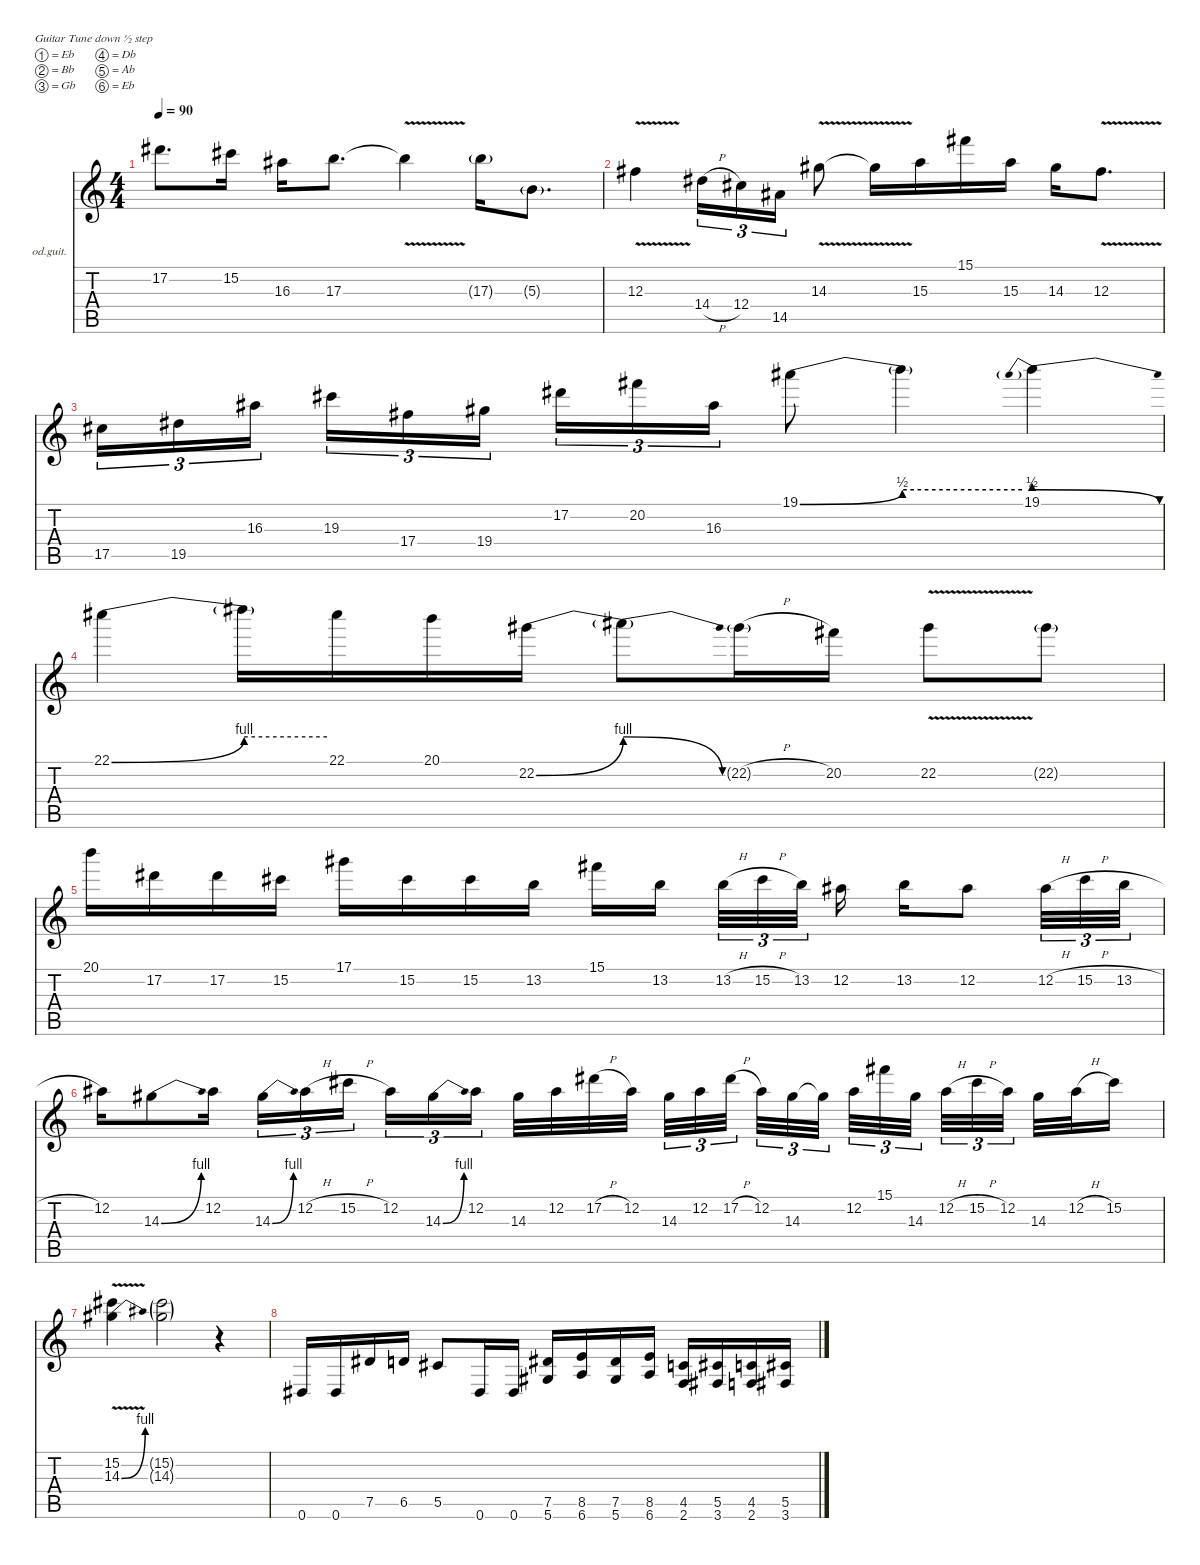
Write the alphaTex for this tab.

\defaultSystemsLayout 4
\hideDynamics
\bracketExtendMode nobrackets
\firstSystemTrackNameOrientation horizontal
\otherSystemsTrackNameOrientation horizontal
\track ("Guitar 2 (Marty Friedman)" "od.guit.") {instrument overdrivenguitar}
\staff {score tabs}
\tuning (Eb4 Bb3 Gb3 Db3 Ab2 Eb2)
\ts (4 4)
\tempo 90
\clef g2
\ks c
17.2{be (hold 0 0 60 0) t acc #}.8{d dy f beam Down} 15.2{acc #}.16{dy ff beam Down} 16.3{acc #}.16{beam Down} 17.3.8{d beam Down} 17.3{v t}.4{dy f beam Down} 17.3{g}.16{beam Down} 5.3{g}.8{d beam Down} |
12.3{v acc #}.4{dy ff beam Down} 14.4{h acc #}.16{tu (3 2) beam Down} 12.4{acc #}.16{tu (3 2) beam Down} 14.5{acc #}.16{tu (3 2) beam Down} 14.3{v acc #}.8{beam Down} 14.3{v t acc #}.16{dy f beam Down} 15.3.16{dy ff beam Down} 15.1{acc #}.16{beam Down} 15.3.16{beam Down} 14.3{acc #}.16{beam Down} 12.3{v acc #}.8{d beam Down} |
17.5{acc #}.16{tu (3 2) beam Down} 19.5{acc #}.16{tu (3 2) beam Down} 16.3{acc #}.16{tu (3 2) beam Down} 19.3{acc #}.16{tu (3 2) beam Down} 17.4{acc #}.16{tu (3 2) beam Down} 19.4{acc #}.16{tu (3 2) beam Down} 17.2{acc #}.16{tu (3 2) beam Down} 20.2{acc #}.16{tu (3 2) beam Down} 16.3{acc #}.16{tu (3 2) beam Down} 19.1{be (bend 0 0 60 2) acc #}.8{beam Down} 19.1{be (hold 0 2 60 2) t}.4{dy f beam Down} 19.1{be (prebendrelease 0 2 39.999998399999996 0)}.4{dy ff beam Down} |
22.1{be (bend 0 0 60 4) acc #}.4{beam Down} 22.1{be (hold 0 4 60 4) t}.16{dy f beam Down} 22.1{acc #}.16{dy ff beam Down} 20.1.16{beam Down} 22.2{be (bend 0 0 60 4) acc #}.16{beam Down} 22.2{be (release 0 4 60 0) t}.8{dy f beam Down} 22.2{h g acc #}.16{beam Down} 20.2{acc #}.16{dy ff beam Down} 22.2{v acc #}.8{beam Down} 22.2{g acc #}.8{dy f beam Down} |
20.1.16{dy ff beam Down} 17.2{acc #}.16{beam Down} 17.2{acc #}.16{beam Down} 15.2{acc #}.16{beam Down} 17.1{acc #}.16{beam Down} 15.2{acc #}.16{beam Down} 15.2{acc #}.16{beam Down} 13.2.16{beam Down} 15.1{acc #}.16{beam Down} 13.2.16{beam Down} 13.2{h}.32{tu (3 2) beam Down} 15.2{h acc #}.32{tu (3 2) beam Down} 13.2.32{tu (3 2) beam Down} 12.2{acc #}.16{beam Down} 13.2.16{beam Down} 12.2{acc #}.8{beam Down} 12.2{h acc #}.32{tu (3 2) beam Down} 15.2{h acc #}.32{tu (3 2) beam Down} 13.2{h}.32{tu (3 2) beam Down} |
12.2{acc #}.16{beam Down} 14.3{be (bend 0 0 30 4) acc #}.8{beam Down} 12.2{acc #}.16{beam Down} 14.3{be (bend 0 0 15 4) acc #}.16{tu (3 2) beam Down} 12.2{h acc #}.16{tu (3 2) beam Down} 15.2{h acc #}.16{tu (3 2) beam Down} 12.2{acc #}.16{tu (3 2) beam Down} 14.3{be (bend 0 0 15 4) acc #}.16{tu (3 2) beam Down} 12.2{acc #}.16{tu (3 2) beam Down} 14.3{acc #}.32{beam Down} 12.2{acc #}.32{beam Down} 17.2{h acc #}.32{beam Down} 12.2{acc #}.32{beam Down} 14.3{acc #}.32{tu (3 2) beam Down} 12.2{acc #}.32{tu (3 2) beam Down} 17.2{h acc #}.32{tu (3 2) beam Down} 12.2{acc #}.32{tu (3 2) beam Down} 14.3{acc #}.32{tu (3 2) beam Down} 14.3{t acc #}.32{tu (3 2) dy f beam Down} 12.2{acc #}.32{tu (3 2) dy ff beam Down} 15.1{acc #}.32{tu (3 2) beam Down} 14.3{acc #}.32{tu (3 2) beam Down} 12.2{h acc #}.32{tu (3 2) beam Down} 15.2{h acc #}.32{tu (3 2) beam Down} 12.2{acc #}.32{tu (3 2) beam Down} 14.3{acc #}.32{beam Down} 12.2{h acc #}.32{beam Down} 15.2{acc #}.16{beam Down} |
(15.2{v acc #} 14.3{be (bend 0 0 15 4) acc #}).4{beam Down} (15.2{g acc #} 14.3{g acc #}).2{dy f beam Down} r.4{beam Down} |
0.6{acc #}.16{dy mf beam Up} 0.6{acc #}.16{beam Up} 7.5{acc #}.16{beam Up} 6.5.16{beam Up} 5.5{acc #}.8{beam Up} 0.6{acc #}.16{beam Up} 0.6{acc #}.16{beam Up} (7.5{acc #} 5.6{acc #}).16{beam Up} (8.5 6.6).16{beam Up} (7.5{acc #} 5.6{acc #}).16{beam Up} (8.5 6.6).16{beam Up} (4.5 2.6).16{beam Up} (5.5{acc #} 3.6{acc #}).16{beam Up} (4.5 2.6).16{beam Up} (5.5{acc #} 3.6{acc #}).16{beam Up}
